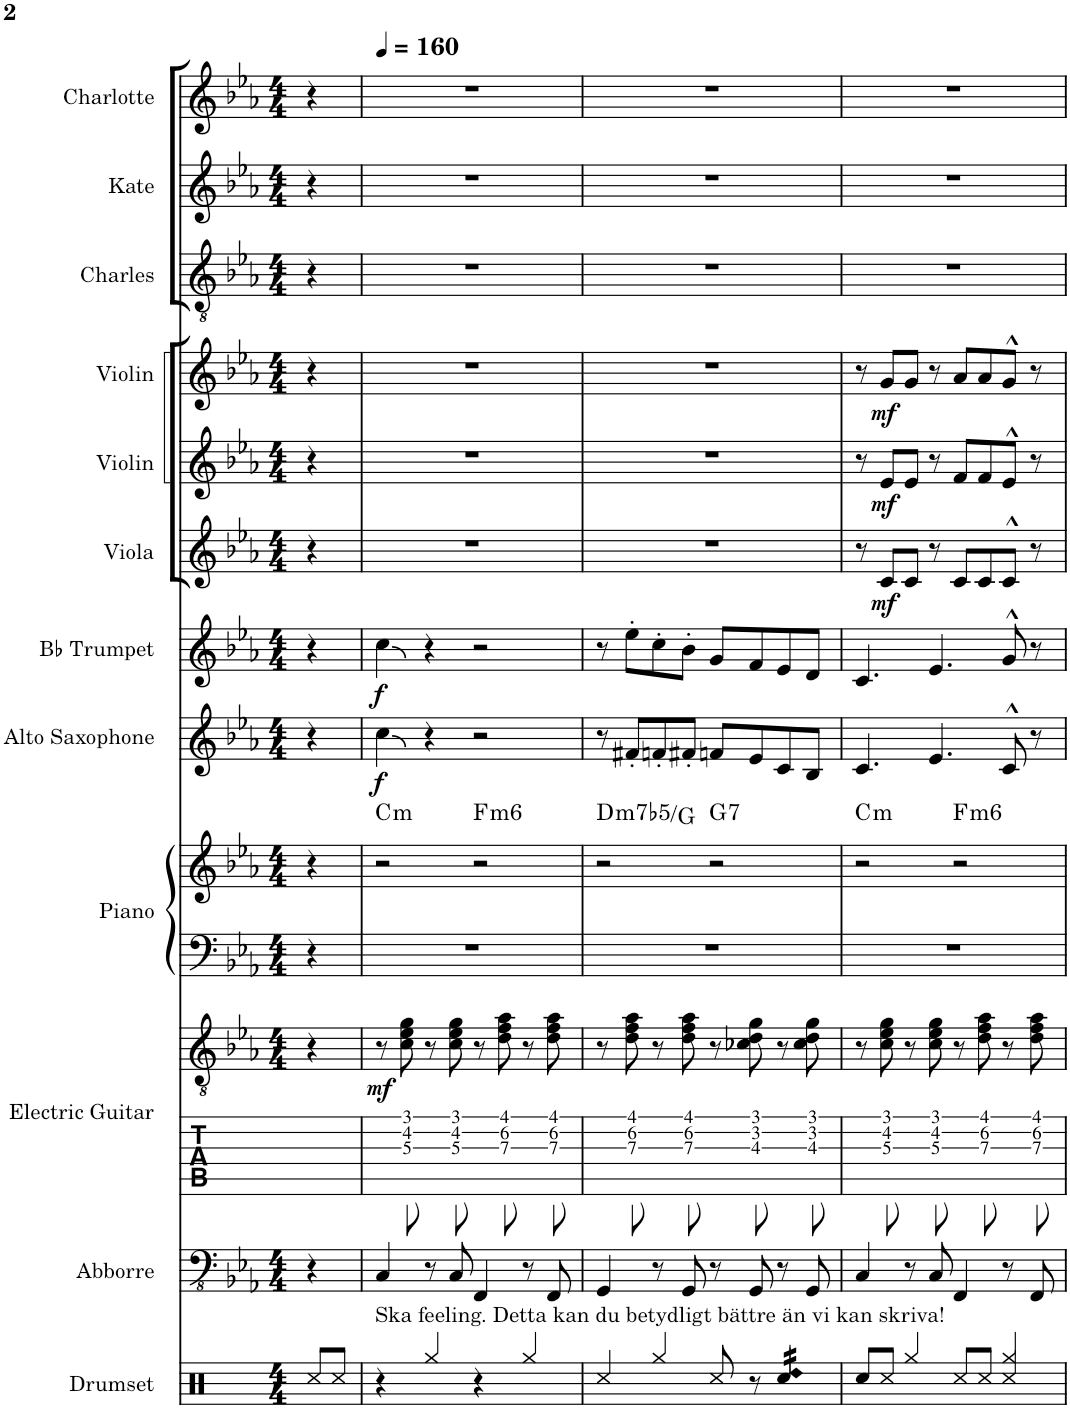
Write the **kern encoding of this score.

**kern	**kern	**kern	**kern	**dynam	**kern	**kern	**harte	**kern	**dynam	**kern	**dynam	**kern	**dynam	**kern	**dynam	**kern	**dynam	**kern	**kern	**kern
*part12	*part11	*part10	*part10	*part10	*part9	*part9	*part9	*part8	*part8	*part7	*part7	*part6	*part6	*part5	*part5	*part4	*part4	*part3	*part2	*part1
*staff14	*staff13	*staff12	*staff11	*staff11/12	*staff10	*staff9	*	*staff8	*staff8	*staff7	*staff7	*staff6	*staff6	*staff5	*staff5	*staff4	*staff4	*staff3	*staff2	*staff1
*I"Drumset	*I"Abborre	*I"Electric Guitar	*	*	*I"Piano	*	*	*I"Alto Saxophone	*	*I"Bb Trumpet	*	*I"Viola	*	*I"Violin	*	*I"Violin	*	*I"Charles	*I"Kate	*I"Charlotte
*I'D. Set	*	*I'El. Guit.	*	*	*I'Pno.	*	*	*I'A. Sax.	*	*I'Bb Tpt.	*	*I'Vla.	*	*I'Vln.	*	*I'Vln.	*	*	*I'K.	*I'C.
*	*	*stria6	*	*	*	*	*	*	*	*	*	*	*	*	*	*	*	*	*	*
*clefX	*clefFv4	*	*clefGv2	*	*clefF4	*clefG2	*	*clefG2	*	*clefG2	*	*clefG2	*	*clefG2	*	*clefG2	*	*clefGv2	*clefG2	*clefG2
*	*	*	*	*	*	*	*	*ITrd5c9	*	*ITrd1c2	*	*	*	*	*	*	*	*	*	*
*k[]	*k[b-e-a-]	*k[b-e-a-]	*k[b-e-a-]	*	*k[b-e-a-]	*k[b-e-a-]	*	*k[b-e-a-]	*	*k[b-e-a-]	*	*k[b-e-a-]	*	*k[b-e-a-]	*	*k[b-e-a-]	*	*k[b-e-a-]	*k[b-e-a-]	*k[b-e-a-]
*M4/4	*M4/4	*M4/4	*M4/4	*	*M4/4	*M4/4	*	*M4/4	*	*M4/4	*	*M4/4	*	*M4/4	*	*M4/4	*	*M4/4	*M4/4	*M4/4
=1	=1	=1	=1	=1	=1	=1	=1	=1	=1	=1	=1	=1	=1	=1	=1	=1	=1	=1	=1	=1
8Rcc/L	4r	4r	4r	.	4r	4r	.	4r	.	4r	.	4r	.	4r	.	4r	.	4r	4r	4r
8Rcc/J	.	.	.	.	.	.	.	.	.	.	.	.	.	.	.	.	.	.	.	.
=2	=2	=2	=2	=2	=2	=2	=2	=2	=2	=2	=2	=2	=2	=2	=2	=2	=2	=2	=2	=2
*	*	*	*	*	*	*	*	*	*	*	*	*	*	*	*	*	*	*	*	*MM160
!LO:TX:a:t=Ska feeling. Detta kan du betydligt bättre än vi kan skriva!	!	!	!	!	!	!	!	!	!	!	!	!	!	!	!	!	!	!	!	!
!	!	!	!	!LO:DY:b	!	!	!LO:H:kt=m	!	!LO:DY:b	!	!LO:DY:b	!	!	!	!	!	!	!	!	!
4r	4CC/	8r	8r	mf	1r	2r	C:min	4cc\	f	4cc\	f	1r	.	1r	.	1r	.	1r	1r	1r
.	.	8c\ 8e-\ 8g\	8c\ 8e-\ 8g\	.	.	.	.	.	.	.	.	.	.	.	.	.	.	.	.	.
4Rgg/	8r	8r	8r	.	.	.	.	4r	.	4r	.	.	.	.	.	.	.	.	.	.
.	8CC/	8c\ 8e-\ 8g\	8c\ 8e-\ 8g\	.	.	.	.	.	.	.	.	.	.	.	.	.	.	.	.	.
!	!	!	!	!	!	!	!LO:H:kt=m6	!	!	!	!	!	!	!	!	!	!	!	!	!
4r	4FFF/	8r	8r	.	.	2r	F:min6	2r	.	2r	.	.	.	.	.	.	.	.	.	.
.	.	8d\ 8f\ 8a-\	8d\ 8f\ 8a-\	.	.	.	.	.	.	.	.	.	.	.	.	.	.	.	.	.
4Rgg/	8r	8r	8r	.	.	.	.	.	.	.	.	.	.	.	.	.	.	.	.	.
.	8FFF/	8d\ 8f\ 8a-\	8d\ 8f\ 8a-\	.	.	.	.	.	.	.	.	.	.	.	.	.	.	.	.	.
=3	=3	=3	=3	=3	=3	=3	=3	=3	=3	=3	=3	=3	=3	=3	=3	=3	=3	=3	=3	=3
*^	*	*	*	*	*	*	*	*	*	*	*	*	*	*	*	*	*	*	*	*
!	!	!	!	!	!	!	!	!LO:H:kt=m7b5	!	!	!	!	!	!	!	!	!	!	!	!	!
4Rcc/	2.ryy	4GGG/	8r	8r	.	1r	2r	D:hdim7/4	8r	.	8r	.	1r	.	1r	.	1r	.	1r	1r	1r
.	.	.	8d\ 8f\ 8a-\	8d\ 8f\ 8a-\	.	.	.	.	8f#X'/L	.	8ee-'\L	.	.	.	.	.	.	.	.	.	.
4Rgg/	.	8r	8r	8r	.	.	.	.	8fn'/	.	8cc'\	.	.	.	.	.	.	.	.	.	.
.	.	8GGG/	8d\ 8f\ 8a-\	8d\ 8f\ 8a-\	.	.	.	.	8f#X'/J	.	8b-'\J	.	.	.	.	.	.	.	.	.	.
!	!	!	!	!	!	!	!	!LO:H:kt=7	!	!	!	!	!	!	!	!	!	!	!	!	!
8Rcc/	.	8r	8r	8r	.	.	2r	G:7	8fn/L	.	8g/L	.	.	.	.	.	.	.	.	.	.
8r	.	8GGG/	8c-X\ 8d\ 8g\	8c-X\ 8d\ 8g\	.	.	.	.	8e-/	.	8f/	.	.	.	.	.	.	.	.	.	.
!	!LO:N:head=diamond	!	!	!	!	!	!	!	!	!	!	!	!	!	!	!	!	!	!	!	!
*tremolo	*	*	*	*	*	*	*	*	*	*	*	*	*	*	*	*	*	*	*	*	*
16Rcc/LL	4Rdd/	8r	8r	8r	.	.	.	.	8c/	.	8e-/	.	.	.	.	.	.	.	.	.	.
16Rcc/	.	.	.	.	.	.	.	.	.	.	.	.	.	.	.	.	.	.	.	.	.
16Rcc/	.	8GGG/	8c-\ 8d\ 8g\	8c-\ 8d\ 8g\	.	.	.	.	8B-/J	.	8d/J	.	.	.	.	.	.	.	.	.	.
16Rcc/JJ	.	.	.	.	.	.	.	.	.	.	.	.	.	.	.	.	.	.	.	.	.
*Xtremolo	*	*	*	*	*	*	*	*	*	*	*	*	*	*	*	*	*	*	*	*	*
=4	=4	=4	=4	=4	=4	=4	=4	=4	=4	=4	=4	=4	=4	=4	=4	=4	=4	=4	=4	=4	=4
!	!	!	!	!	!	!	!	!LO:H:kt=m	!	!	!	!	!	!	!	!	!	!	!	!	!
8Rcc/L	2.ryy	4CC/	8r	8r	.	1r	2r	C:min	4.c/	.	4.c/	.	8r	.	8r	.	8r	.	1r	1r	1r
!	!	!	!	!	!	!	!	!	!	!	!	!	!	!LO:DY:b	!	!LO:DY:b	!	!LO:DY:b	!	!	!
8Rcc/J	.	.	8c\ 8e-\ 8g\	8c\ 8e-\ 8g\	.	.	.	.	.	.	.	.	8c/L	mf	8e-/L	mf	8g/L	mf	.	.	.
4Rgg/	.	8r	8r	8r	.	.	.	.	.	.	.	.	8c/J	.	8e-/J	.	8g/J	.	.	.	.
.	.	8CC/	8c\ 8e-\ 8g\	8c\ 8e-\ 8g\	.	.	.	.	4.e-/	.	4.e-/	.	8r	.	8r	.	8r	.	.	.	.
!	!	!	!	!	!	!	!	!LO:H:kt=m6	!	!	!	!	!	!	!	!	!	!	!	!	!
8Rcc/L	.	4FFF/	8r	8r	.	.	2r	F:min6	.	.	.	.	8c/L	.	8f/L	.	8a-/L	.	.	.	.
8Rcc/J	.	.	8d\ 8f\ 8a-\	8d\ 8f\ 8a-\	.	.	.	.	.	.	.	.	8c/	.	8f/	.	8a-/	.	.	.	.
4Rgg/	4Rcc/	8r	8r	8r	.	.	.	.	8c^^/	.	8g^^/	.	8c^^/J	.	8e-^^/J	.	8g^^/J	.	.	.	.
.	.	8FFF/	8d\ 8f\ 8a-\	8d\ 8f\ 8a-\	.	.	.	.	8r	.	8r	.	8r	.	8r	.	8r	.	.	.	.
*v	*v	*	*	*	*	*	*	*	*	*	*	*	*	*	*	*	*	*	*	*	*
=	=	=	=	=	=	=	=	=	=	=	=	=	=	=	=	=	=	=	=	=
*-	*-	*-	*-	*-	*-	*-	*-	*-	*-	*-	*-	*-	*-	*-	*-	*-	*-	*-	*-	*-
